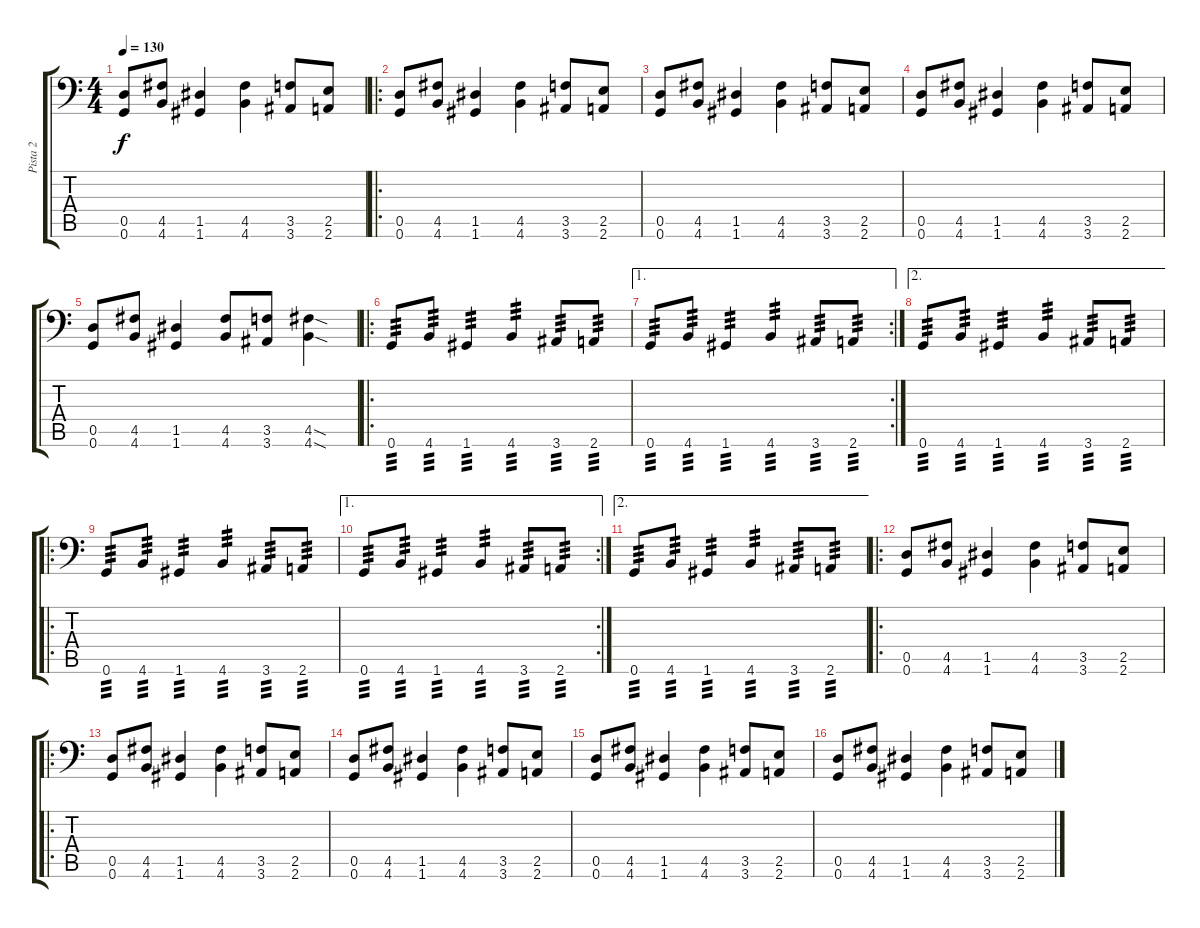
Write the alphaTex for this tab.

\track ("Pista 2" "Pista 2") {instrument distortionguitar}
\staff {score tabs}
\tuning (A3 E3 C3 G2 D2 G1) {hide}
\ts (4 4)
\tempo 130
\clef f4
\ks c
(0.5 0.6).8{dy f} (4.5 4.6).8 (1.5 1.6).4 (4.5 4.6).4 (3.5 3.6).8 (2.5 2.6).8 |
\ro
(0.5 0.6).8 (4.5 4.6).8 (1.5 1.6).4 (4.5 4.6).4 (3.5 3.6).8 (2.5 2.6).8 |
(0.5 0.6).8 (4.5 4.6).8 (1.5 1.6).4 (4.5 4.6).4 (3.5 3.6).8 (2.5 2.6).8 |
(0.5 0.6).8 (4.5 4.6).8 (1.5 1.6).4 (4.5 4.6).4 (3.5 3.6).8 (2.5 2.6).8 |
(0.5 0.6).8 (4.5 4.6).8 (1.5 1.6).4 (4.5 4.6).8 (3.5 3.6).8 (4.5{sod} 4.6{sod}).4 |
\ro
0.6.8{tp 3 balance 8} 4.6.8{tp 3} 1.6.4{tp 3} 4.6.4{tp 3} 3.6.8{tp 3} 2.6.8{tp 3} |
\ae 1
\rc 2
0.6.8{tp 3} 4.6.8{tp 3} 1.6.4{tp 3} 4.6.4{tp 3} 3.6.8{tp 3} 2.6.8{tp 3} |
\ae 2
0.6.8{tp 3} 4.6.8{tp 3} 1.6.4{tp 3} 4.6.4{tp 3} 3.6.8{tp 3} 2.6.8{tp 3} |
\ro
0.6.8{tp 3} 4.6.8{tp 3} 1.6.4{tp 3} 4.6.4{tp 3} 3.6.8{tp 3} 2.6.8{tp 3} |
\ae 1
\rc 2
0.6.8{tp 3} 4.6.8{tp 3} 1.6.4{tp 3} 4.6.4{tp 3} 3.6.8{tp 3} 2.6.8{tp 3} |
\ae 2
0.6.8{tp 3} 4.6.8{tp 3} 1.6.4{tp 3} 4.6.4{tp 3} 3.6.8{tp 3} 2.6.8{tp 3} |
\ro
(0.5 0.6).8 (4.5 4.6).8{balance 16} (1.5 1.6).4 (4.5 4.6).4 (3.5 3.6).8 (2.5 2.6).8 |
\ro
(0.5 0.6).8{balance 8} (4.5 4.6).8 (1.5 1.6).4 (4.5 4.6).4 (3.5 3.6).8 (2.5 2.6).8 |
(0.5 0.6).8 (4.5 4.6).8 (1.5 1.6).4 (4.5 4.6).4 (3.5 3.6).8 (2.5 2.6).8 |
(0.5 0.6).8 (4.5 4.6).8 (1.5 1.6).4 (4.5 4.6).4 (3.5 3.6).8 (2.5 2.6).8 |
(0.5 0.6).8 (4.5 4.6).8 (1.5 1.6).4 (4.5 4.6).4 (3.5 3.6).8 (2.5 2.6).8
